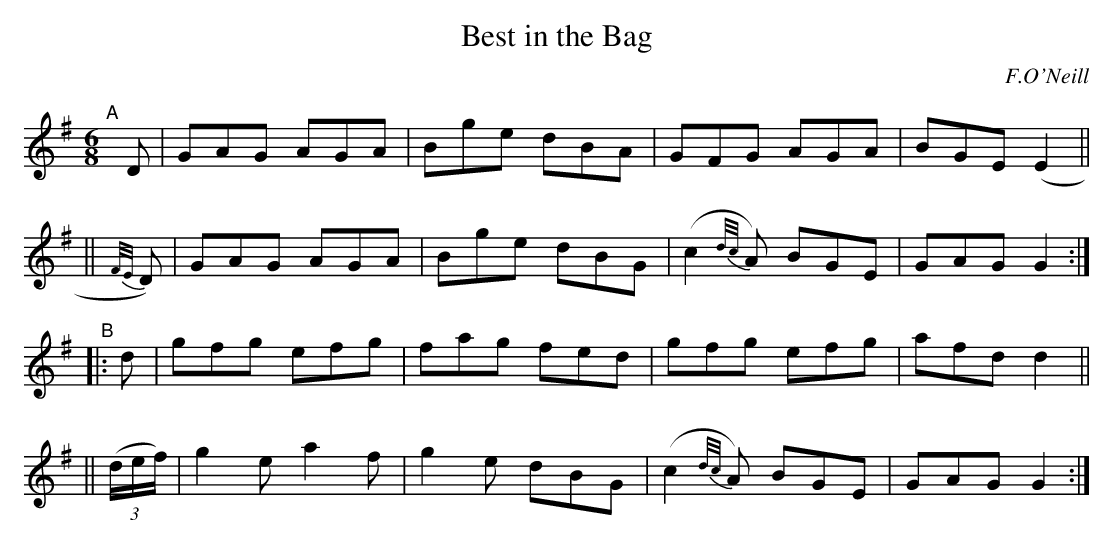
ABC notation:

X:1
T: Best in the Bag
O: F.O'Neill
M: 6/8
L: 1/8
K: G
"^A"\
[|]      D  | GAG AGA | Bge dBA | GFG AGA | BGE (E2 ||
|| {F/E/}D) | GAG AGA | Bge dBG | (c2{d/c/}A) BGE | GAG G2 :|
"^B"\
|:    d       | gfg efg | fag fed | gfg efg | afd d2 ||
|| (3(d/e/f/) | g2e a2f | g2e dBG | (c2{d/c/}A) BGE | GAG G2 :|
